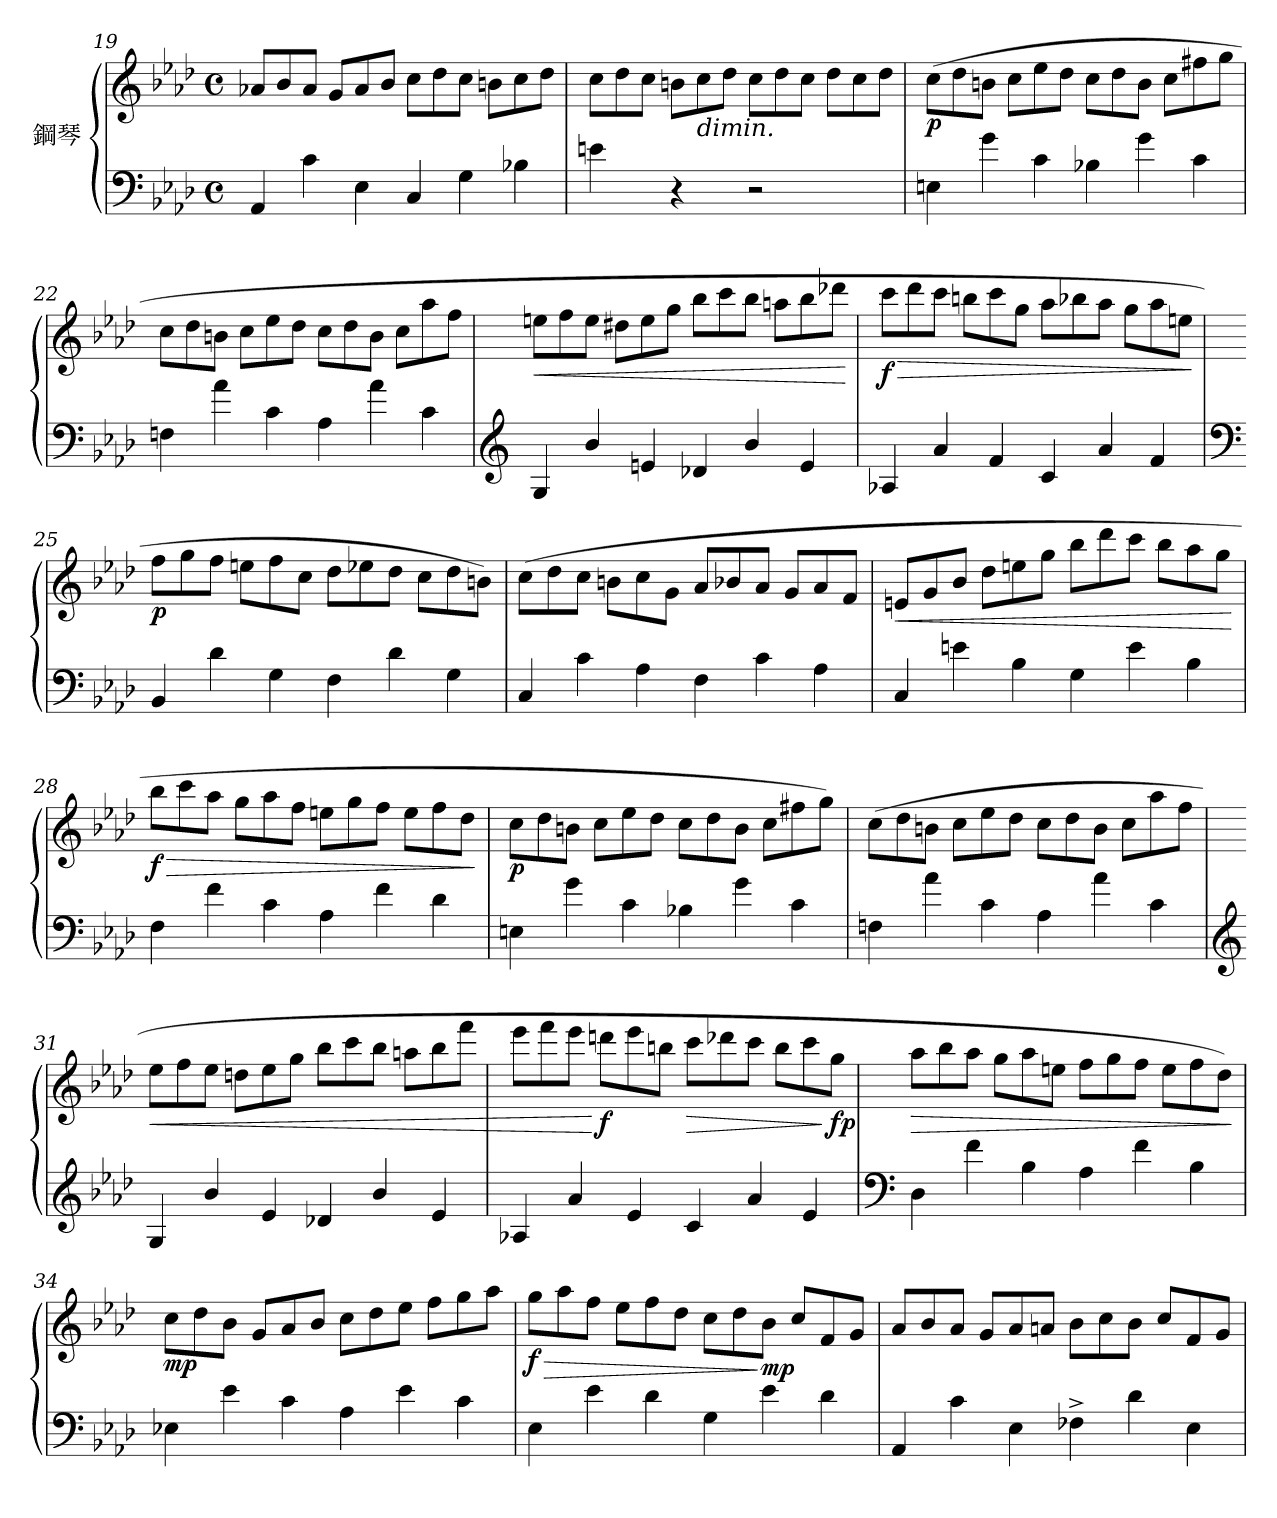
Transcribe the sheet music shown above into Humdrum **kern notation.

**kern	**kern	**dynam
*part1	*part1	*part1
*staff2	*staff1	*staff1/2
*I"鋼琴	*	*
*clefF4	*clefG2	*
*k[b-e-a-d-]	*k[b-e-a-d-]	*
*M4/4	*M4/4	*
*met(c)	*met(c)	*
*Xtuplet	*Xtuplet	*
=19	=19	=19
6AA-/	12a-X/L	.
.	12b-/	.
6c\	12a-/J	.
.	12g/L	.
6E-\	12a-/	.
.	12b-/J	.
6C/	12cc\L	.
.	12dd-\	.
6G\	12cc\J	.
.	12bn\L	.
6B-X\	12cc\	.
.	12dd-\J	.
=20	=20	=20
*	*MM216	*
4en\	12cc\L	.
.	12dd-\	.
.	12cc\J	.
*	*MM200	*
4r	12bn\L	.
!	!LO:TX:b:i:t=dimin.	!
.	12cc\	.
.	12dd-\J	.
*	*MM168	*
2r	12cc\L	.
.	12dd-\	.
.	12cc\J	.
*	*MM104	*
.	12dd-\L	.
.	12cc\	.
.	12dd-\J	.
!!LO:PB:g=z
=21	=21	=21
*	*MM180	*
!	!	!LO:DY:b
6En\	(>12cc\L	p
.	12dd-\	.
6g\	12bn\J	.
*	*MM192	*
.	12cc\L	.
6c\	12ee-\	.
.	12dd-\J	.
*	*MM204	*
6B-X\	12cc\L	.
.	12dd-\	.
6g\	12b\J	.
*	*MM216	*
.	12cc\L	.
6c\	12ff#X\	.
.	12gg\J	.
=22	=22	=22
*	*MM224	*
6Fn\	12cc\L	.
.	12dd-\	.
6a-\	12bn\J	.
.	12cc\L	.
6c\	12ee-\	.
.	12dd-\J	.
6A-\	12cc\L	.
.	12dd-\	.
6a-\	12b\J	.
.	12cc\L	.
6c\	12aa-\	.
.	12ff\J	.
=23	=23	=23
*clefG2	*	*
!	!	!LO:HP:b
6G/	12een\L	<
.	12ff\	.
6b-/	12ee\J	.
.	12dd#X\L	.
6en/	12ee\	.
.	12gg\J	.
6d-X/	12bb-\L	.
.	12ccc\	.
6b-/	12bb-\J	.
.	12aan\L	.
6e/	12bb-\	.
.	12ddd-X\J	.
.	.	[
!!LO:LB:g=z
=24	=24	=24
!	!	!LO:HP:b
!	!	!LO:DY:n=1:b
6A-X/	12ccc\L	> f
.	12ddd-\	.
6a-/	12ccc\J	.
.	12bbn\L	.
6f/	12ccc\	.
.	12gg\J	.
6c/	12aa-\L	.
.	12bb-X\	.
6a-/	12aa-\J	.
.	12gg\L	.
6f/	12aa-\	.
.	12een\J	.
.	.	]
=25	=25	=25
*clefF4	*	*
!	!	!LO:DY:b
6BB-/	12ff\L	p
.	12gg\	.
6d-\	12ff\J	.
.	12een\L	.
6G\	12ff\	.
.	12cc\J	.
6F\	12dd-\L	.
.	12ee-X\	.
6d-\	12dd-\J	.
.	12cc\L	.
6G\	12dd-\	.
.	12bn\J)	.
=26	=26	=26
6C/	(>12cc\L	.
.	12dd-\	.
6c\	12cc\J	.
.	12bn\L	.
6A-\	12cc\	.
.	12g\J	.
6F\	12a-/L	.
.	12b-X/	.
6c\	12a-/J	.
.	12g/L	.
6A-\	12a-/	.
.	12f/J	.
!!LO:LB:g=z
=27	=27	=27
!	!	!LO:HP:b
6C/	12en/L	<
.	12g/	.
6en\	12b-/J	.
.	12dd-\L	.
6B-\	12een\	.
.	12gg\J	.
6G\	12bb-\L	.
.	12ddd-\	.
6e\	12ccc\J	.
.	12bb-\L	.
6B-\	12aa-\	.
.	12gg\J	.
.	.	[
=28	=28	=28
!	!	!LO:HP:b
!	!	!LO:DY:n=1:b
6F\	12bb-\L	> f
.	12ccc\	.
6f\	12aa-\J	.
.	12gg\L	.
6c\	12aa-\	.
.	12ff\J	.
6A-\	12een\L	.
.	12gg\	.
6f\	12ff\J	.
.	12ee\L	.
6d-\	12ff\	.
.	12dd-\J	.
.	.	]
=29	=29	=29
!	!	!LO:DY:b
6En\	12cc\L	p
.	12dd-\	.
6g\	12bn\J	.
.	12cc\L	.
6c\	12ee-\	.
.	12dd-\J	.
6B-X\	12cc\L	.
.	12dd-\	.
6g\	12b\J	.
.	12cc\L	.
6c\	12ff#X\	.
.	12gg\J)	.
!!LO:LB:g=z
=30	=30	=30
6Fn\	(>12cc\L	.
.	12dd-\	.
6a-\	12bn\J	.
.	12cc\L	.
6c\	12ee-\	.
.	12dd-\J	.
6A-\	12cc\L	.
.	12dd-\	.
6a-\	12b\J	.
.	12cc\L	.
6c\	12aa-\	.
.	12ff\J	.
=31	=31	=31
*clefG2	*	*
!	!	!LO:HP:b
6G/	12ee-\L	<
.	12ff\	.
6b-/	12ee-\J	.
.	12ddn\L	.
6e-/	12ee-\	.
.	12gg\J	.
6d-X/	12bb-\L	.
.	12ccc\	.
6b-/	12bb-\J	.
.	12aan\L	.
6e-/	12bb-\	.
.	12fff\J	.
=32	=32	=32
6A-X/	12eee-\L	.
.	12fff\	.
6a-/	12eee-\J	.
!	!	!LO:DY:n=1:b
.	12dddn\L	[ f
6e-/	12eee-\	.
.	12bbn\J	.
!	!	!LO:HP:b
6c/	12ccc\L	>
.	12ddd-X\	.
6a-/	12ccc\J	.
.	12bb\L	.
6e-/	12ccc\	.
!	!	!LO:DY:n=2:b
.	12gg\J	] fp
!!LO:LB:g=z
=33	=33	=33
*clefF4	*	*
!	!	!LO:HP:b
6D-\	12aa-\L	>
.	12bb-\	.
6f\	12aa-\J	.
.	12gg\L	.
6B-\	12aa-\	.
.	12een\J	.
6A-\	12ff\L	.
.	12gg\	.
6f\	12ff\J	.
.	12ee\L	.
6B-\	12ff\	.
.	12dd-\J)	.
.	.	]
=34	=34	=34
!	!	!LO:DY:b
6E-X\	12cc\L	mp
.	12dd-\	.
6e-\	12b-\J	.
.	12g/L	.
6c\	12a-/	.
.	12b-/J	.
6A-\	12cc\L	.
.	12dd-\	.
6e-\	12ee-\J	.
.	12ff\L	.
6c\	12gg\	.
.	12aa-\J	.
=35	=35	=35
!	!	!LO:HP:b
!	!	!LO:DY:n=1:b
6E-\	12gg\L	> f
.	12aa-\	.
6e-\	12ff\J	.
.	12ee-\L	.
6d-\	12ff\	.
.	12dd-\J	.
6G\	12cc\L	.
.	12dd-\	.
!	!	!LO:DY:n=2:b
6e-\	12b-\J	] mp
.	12cc/L	.
6d-\	12f/	.
.	12g/J	.
!!LO:LB:g=z
=36	=36	=36
6AA-/	12a-/L	.
.	12b-/	.
6c\	12a-/J	.
.	12g/L	.
6E-\	12a-/	.
.	12an/J	.
6F-X^\	12b-\L	.
.	12cc\	.
6d-\	12b-\J	.
.	12cc/L	.
6E-\	12f/	.
.	12g/J	.
=	=	=
*-	*-	*-
